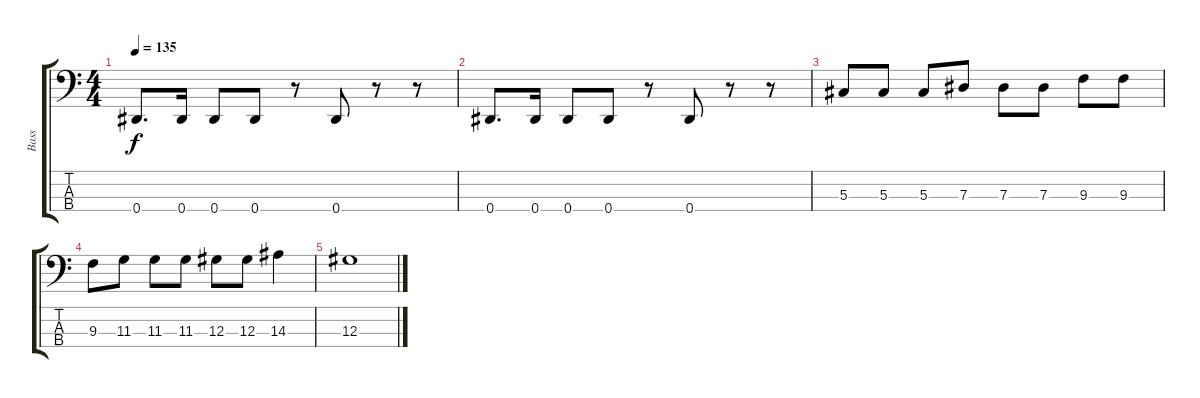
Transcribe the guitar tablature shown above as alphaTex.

\track ("Bass" "Bass") {instrument electricbasspick}
\staff {score tabs}
\tuning (Gb2 Db2 Ab1 Eb1) {hide}
\ts (4 4)
\tempo 135
\clef f4
\ks c
0.4.8{d dy f} 0.4.16 0.4.8 0.4.8 r.8 0.4.8 r.8 r.8 |
0.4.8{d} 0.4.16 0.4.8 0.4.8 r.8 0.4.8 r.8 r.8 |
5.3.8 5.3.8 5.3.8 7.3.8 7.3.8 7.3.8 9.3.8 9.3.8 |
9.3.8 11.3.8 11.3.8 11.3.8 12.3.8 12.3.8 14.3.4 |
12.3.1
